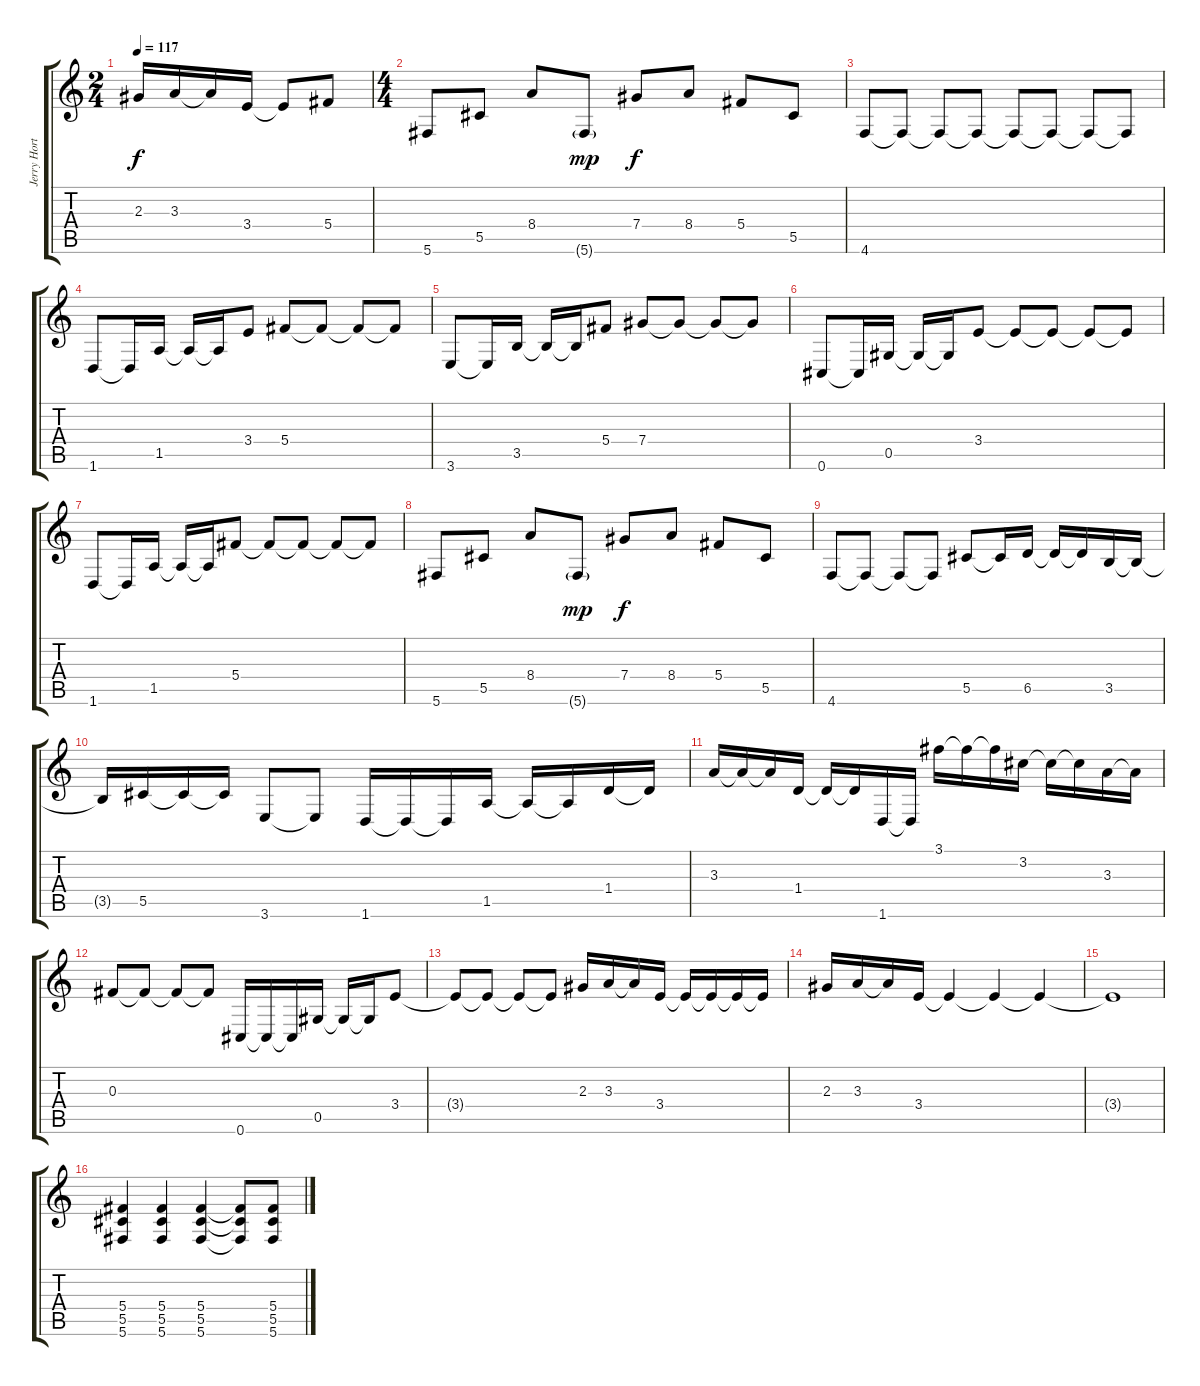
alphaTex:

\track ("Jerry Horton (Main Guitar)" "Jerry Hort") {instrument distortionguitar}
\staff {score tabs}
\tuning (Eb4 Bb3 Gb3 Db3 Ab2 Db2) {hide}
\ts (2 4)
\tempo 117
\clef g2
\ks c
2.3.16{dy f} 3.3.16 3.3{t}.16 3.4.16 3.4{t}.8 5.4.8 |
\ts (4 4)
5.6.8 5.5.8 8.4.8 5.6{g}.8{dy mp} 7.4.8{dy f} 8.4.8 5.4.8 5.5.8 |
4.6.8 4.6{t}.8 4.6{t}.8 4.6{t}.8 4.6{t}.8 4.6{t}.8 4.6{t}.8 4.6{t}.8 |
1.6.8 1.6{t}.16 1.5.16 1.5{t}.16 1.5{t}.16 3.4.8 5.4.8 5.4{t}.8 5.4{t}.8 5.4{t}.8 |
3.6.8 3.6{t}.16 3.5.16 3.5{t}.16 3.5{t}.16 5.4.8 7.4.8 7.4{t}.8 7.4{t}.8 7.4{t}.8 |
0.6.8 0.6{t}.16 0.5.16 0.5{t}.16 0.5{t}.16 3.4.8 3.4{t}.8 3.4{t}.8 3.4{t}.8 3.4{t}.8 |
1.6.8 1.6{t}.16 1.5.16 1.5{t}.16 1.5{t}.16 5.4.8 5.4{t}.8 5.4{t}.8 5.4{t}.8 5.4{t}.8 |
5.6.8 5.5.8 8.4.8 5.6{g}.8{dy mp} 7.4.8{dy f} 8.4.8 5.4.8 5.5.8 |
4.6.8 4.6{t}.8 4.6{t}.8 4.6{t}.8 5.5.8 5.5{t}.16 6.5.16 6.5{t}.16 6.5{t}.16 3.5.16 3.5{t}.16 |
3.5{t}.16 5.5.16 5.5{t}.16 5.5{t}.16 3.6.8 3.6{t}.8 1.6.16 1.6{t}.16 1.6{t}.16 1.5.16 1.5{t}.16 1.5{t}.16 1.4.16 1.4{t}.16 |
3.3.16 3.3{t}.16 3.3{t}.16 1.4.16 1.4{t}.16 1.4{t}.16 1.6.16 1.6{t}.16 3.1.16 3.1{t}.16 3.1{t}.16 3.2.16 3.2{t}.16 3.2{t}.16 3.3.16 3.3{t}.16 |
0.3.8 0.3{t}.8 0.3{t}.8 0.3{t}.8 0.6.16 0.6{t}.16 0.6{t}.16 0.5.16 0.5{t}.16 0.5{t}.16 3.4.8 |
3.4{t}.8 3.4{t}.8 3.4{t}.8 3.4{t}.8 2.3.16 3.3.16 3.3{t}.16 3.4.16 3.4{t}.16 3.4{t}.16 3.4{t}.16 3.4{t}.16 |
2.3.16 3.3.16 3.3{t}.16 3.4.16 3.4{t}.4 3.4{t}.4 3.4{t}.4 |
3.4{t}.1 |
(5.4 5.5 5.6).4 (5.4 5.5 5.6).4 (5.4 5.5 5.6).4 (5.4{t} 5.5{t} 5.6{t}).8 (5.4 5.5 5.6).8
